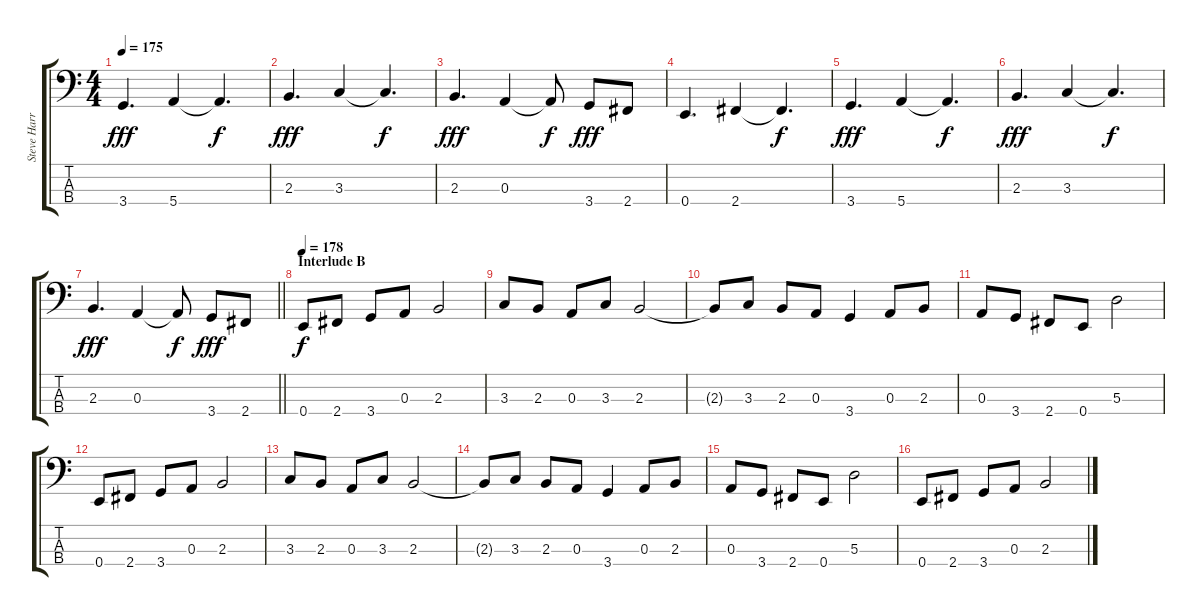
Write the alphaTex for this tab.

\track ("Steve Harris" "Steve Harr") {instrument electricbassfinger}
\staff {score tabs}
\tuning (G2 D2 A1 E1) {hide}
\ts (4 4)
\tempo 175
\clef f4
\ks c
3.4.4{d dy fff} 5.4.4 5.4{t}.4{d dy f} |
2.3.4{d dy fff} 3.3.4 3.3{t}.4{d dy f} |
2.3.4{d dy fff} 0.3.4 0.3{t}.8{dy f} 3.4.8{dy fff} 2.4.8 |
0.4.4{d} 2.4.4 2.4{t}.4{d dy f} |
3.4.4{d dy fff} 5.4.4 5.4{t}.4{d dy f} |
2.3.4{d dy fff} 3.3.4 3.3{t}.4{d dy f} |
\barLineRight lightlight
2.3.4{d dy fff} 0.3.4 0.3{t}.8{dy f} 3.4.8{dy fff} 2.4.8 |
\section ("" "Interlude B")
\tempo 178
0.4.8{dy f} 2.4.8 3.4.8 0.3.8 2.3.2 |
3.3.8 2.3.8 0.3.8 3.3.8 2.3.2 |
2.3{t}.8 3.3.8 2.3.8 0.3.8 3.4.4 0.3.8 2.3.8 |
0.3.8 3.4.8 2.4.8 0.4.8 5.3.2 |
0.4.8 2.4.8 3.4.8 0.3.8 2.3.2 |
3.3.8 2.3.8 0.3.8 3.3.8 2.3.2 |
2.3{t}.8 3.3.8 2.3.8 0.3.8 3.4.4 0.3.8 2.3.8 |
0.3.8 3.4.8 2.4.8 0.4.8 5.3.2 |
0.4.8 2.4.8 3.4.8 0.3.8 2.3.2
